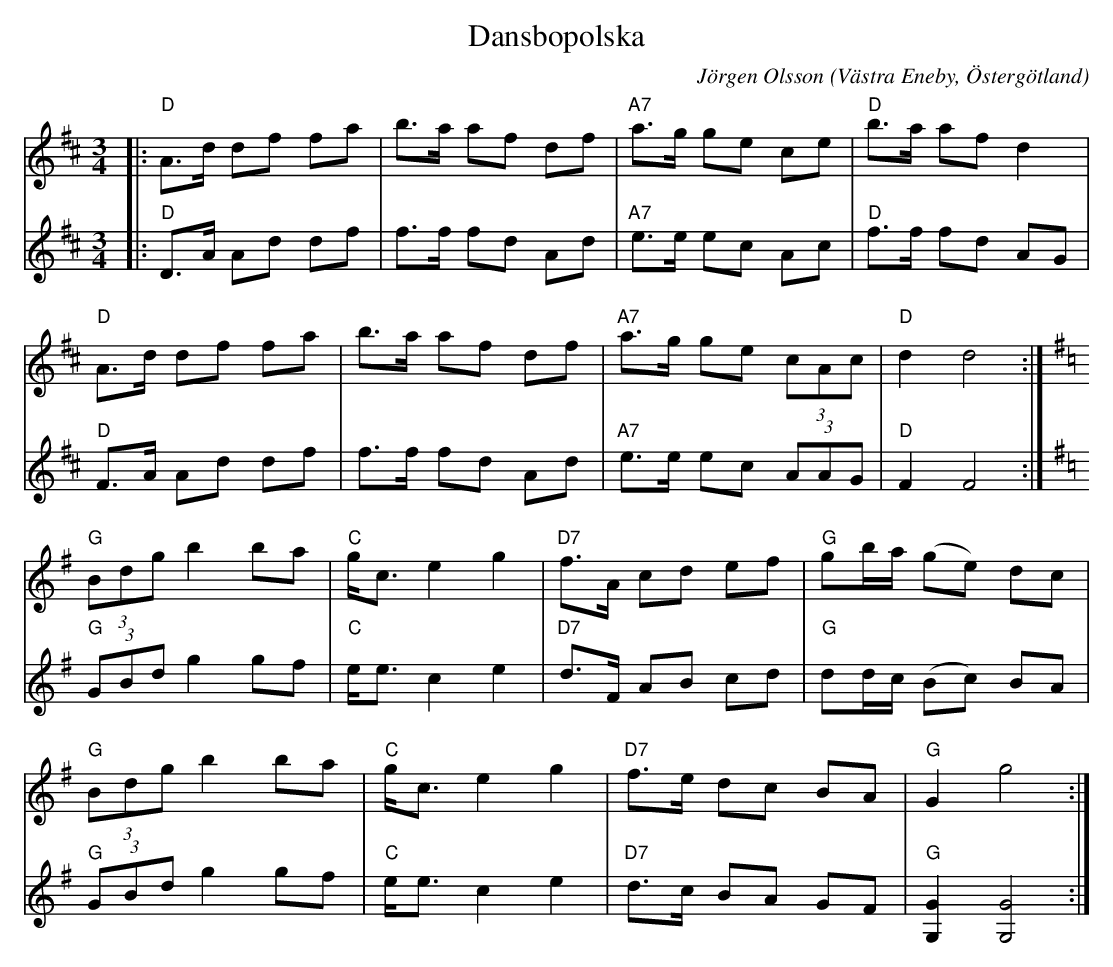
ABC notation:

X:1
T:Dansbopolska
C:Jörgen Olsson
O:Västra Eneby, Östergötland
M:3/4
L:1/8
K:D
V:1
|:"D"A>d df fa|b>a af df|"A7"a>g ge ce|"D"b>a af d2|
"D"A>d df fa|b>a af df|"A7"a>g ge (3cAc|"D"d2 d4:|
[K:G]"G"(3Bdg b2 ba|"C"g<c e2 g2|"D7"f>A cd ef|"G" gb/a/ (ge) dc|
"G"(3Bdg b2 ba|"C"g<c e2 g2|"D7"f>e dc BA|"G" G2 g4:|
V:2
|:"D"D>A Ad df|f>f fd Ad|"A7"e>e ec Ac|"D"f>f fd AG|
"D"F>A Ad df|f>f fd Ad|"A7"e>e ec (3AAG|"D"F2 F4:|
[K:G]"G"(3GBd g2 gf|"C"e<e c2 e2|"D7"d>F AB cd|"G" dd/c/ (Bc) BA|
"G"(3GBd g2 gf|"C"e<e c2 e2|"D7"d>c BA GF|"G" [GG,]2 [GG,]4:|
